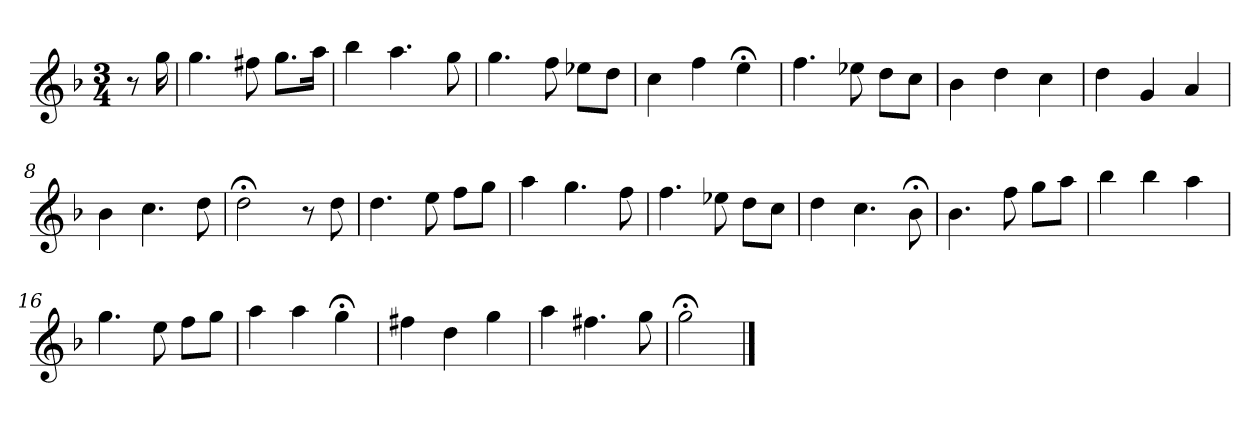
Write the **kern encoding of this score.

**kern
*part1
*staff1
*k[b-]
*G:dor
*M3/4
*MM120
=
8r
16gg
=1
4.gg
8ff#X
8.ggL
16aaJk
=2
4bb-
4.aa
8gg
=3
4.gg
8ff
8ee-XL
8ddJ
=4
4cc
4ff
4ee;<
=5
4.ff
8ee-X
8ddL
8ccJ
=6
4b-
4dd
4cc
=7
4dd
4g
4a
=8
4b-
4.cc
8dd
=9
2dd;<
8r
8dd
=10
4.dd
8ee
8ffL
8ggJ
=11
4aa
4.gg
8ff
=12
4.ff
8ee-X
8ddL
8ccJ
=13
4dd
4.cc
8b-;<
=14
4.b-
8ff
8ggL
8aaJ
=15
4bb-
4bb-
4aa
=16
4.gg
8ee
8ffL
8ggJ
=17
4aa
4aa
4gg;<
=18
4ff#X
4dd
4gg
=19
4aa
4.ff#X
8gg
=20
2gg;<
==
*-
